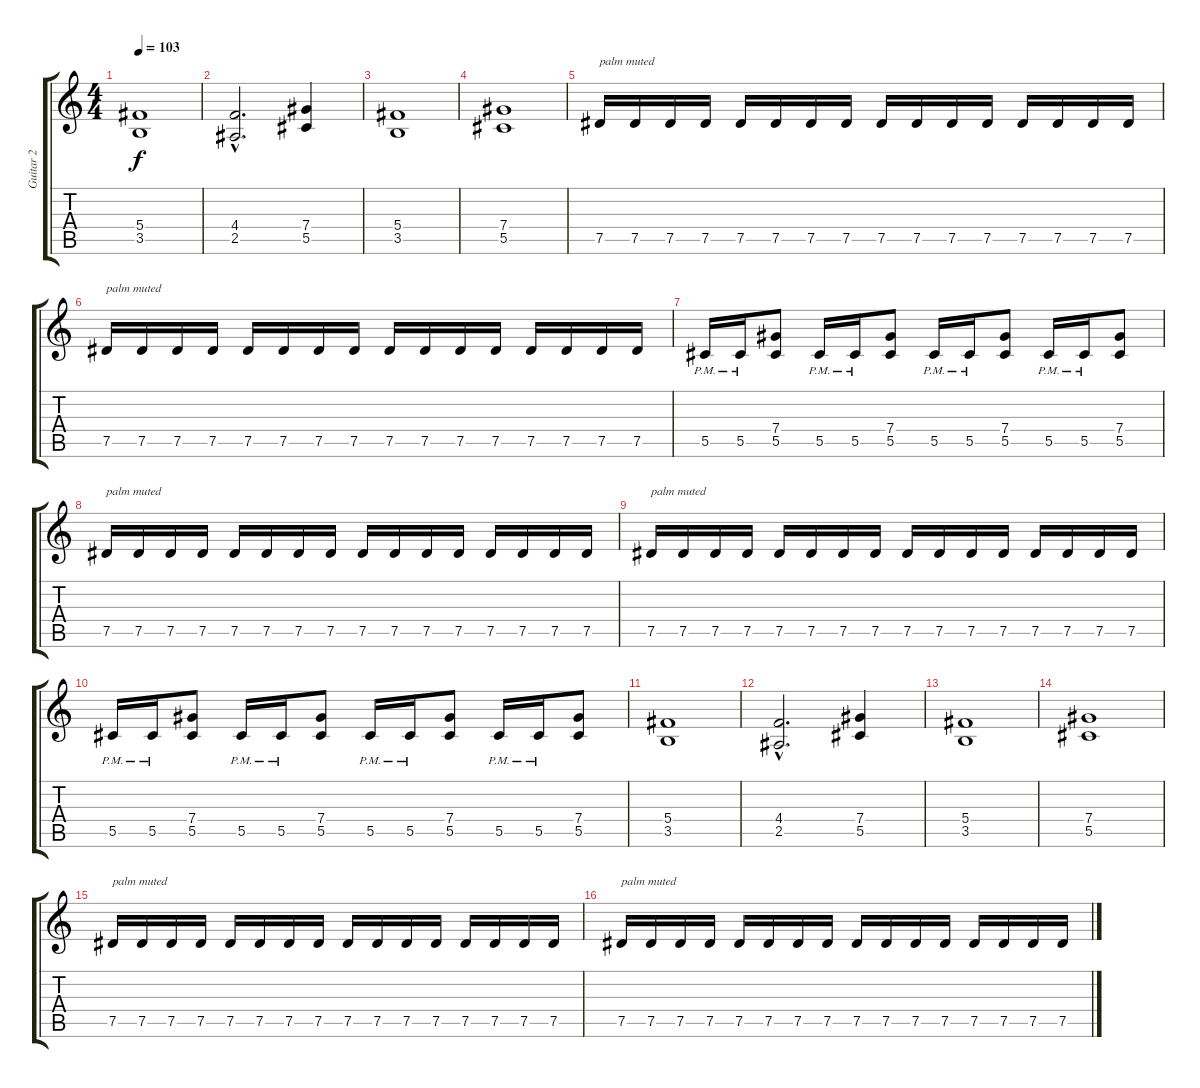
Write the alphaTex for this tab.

\track ("Guitar 2" "Guitar 2") {instrument distortionguitar}
\staff {score tabs}
\tuning (Eb4 Bb3 Gb3 Db3 Ab2 Eb2) {hide}
\ts (4 4)
\tempo 103
\clef g2
\ks c
(5.4 3.5).1{dy f instrument distortionguitar} |
(4.4{hac} 2.5{hac}).2{d} (7.4 5.5).4 |
(5.4 3.5).1 |
(7.4 5.5).1 |
7.5.16{txt "palm muted"} 7.5.16 7.5.16 7.5.16 7.5.16 7.5.16 7.5.16 7.5.16 7.5.16 7.5.16 7.5.16 7.5.16 7.5.16 7.5.16 7.5.16 7.5.16 |
7.5.16{txt "palm muted"} 7.5.16 7.5.16 7.5.16 7.5.16 7.5.16 7.5.16 7.5.16 7.5.16 7.5.16 7.5.16 7.5.16 7.5.16 7.5.16 7.5.16 7.5.16 |
5.5{pm}.16 5.5{pm}.16 (7.4 5.5).8 5.5{pm}.16 5.5{pm}.16 (7.4 5.5).8 5.5{pm}.16 5.5{pm}.16 (7.4 5.5).8 5.5{pm}.16 5.5{pm}.16 (7.4 5.5).8 |
7.5.16{txt "palm muted"} 7.5.16 7.5.16 7.5.16 7.5.16 7.5.16 7.5.16 7.5.16 7.5.16 7.5.16 7.5.16 7.5.16 7.5.16 7.5.16 7.5.16 7.5.16 |
7.5.16{txt "palm muted"} 7.5.16 7.5.16 7.5.16 7.5.16 7.5.16 7.5.16 7.5.16 7.5.16 7.5.16 7.5.16 7.5.16 7.5.16 7.5.16 7.5.16 7.5.16 |
5.5{pm}.16 5.5{pm}.16 (7.4 5.5).8 5.5{pm}.16 5.5{pm}.16 (7.4 5.5).8 5.5{pm}.16 5.5{pm}.16 (7.4 5.5).8 5.5{pm}.16 5.5{pm}.16 (7.4 5.5).8 |
(5.4 3.5).1 |
(4.4{hac} 2.5{hac}).2{d} (7.4 5.5).4 |
(5.4 3.5).1 |
(7.4 5.5).1 |
7.5.16{txt "palm muted"} 7.5.16 7.5.16 7.5.16 7.5.16 7.5.16 7.5.16 7.5.16 7.5.16 7.5.16 7.5.16 7.5.16 7.5.16 7.5.16 7.5.16 7.5.16 |
7.5.16{txt "palm muted"} 7.5.16 7.5.16 7.5.16 7.5.16 7.5.16 7.5.16 7.5.16 7.5.16 7.5.16 7.5.16 7.5.16 7.5.16 7.5.16 7.5.16 7.5.16
